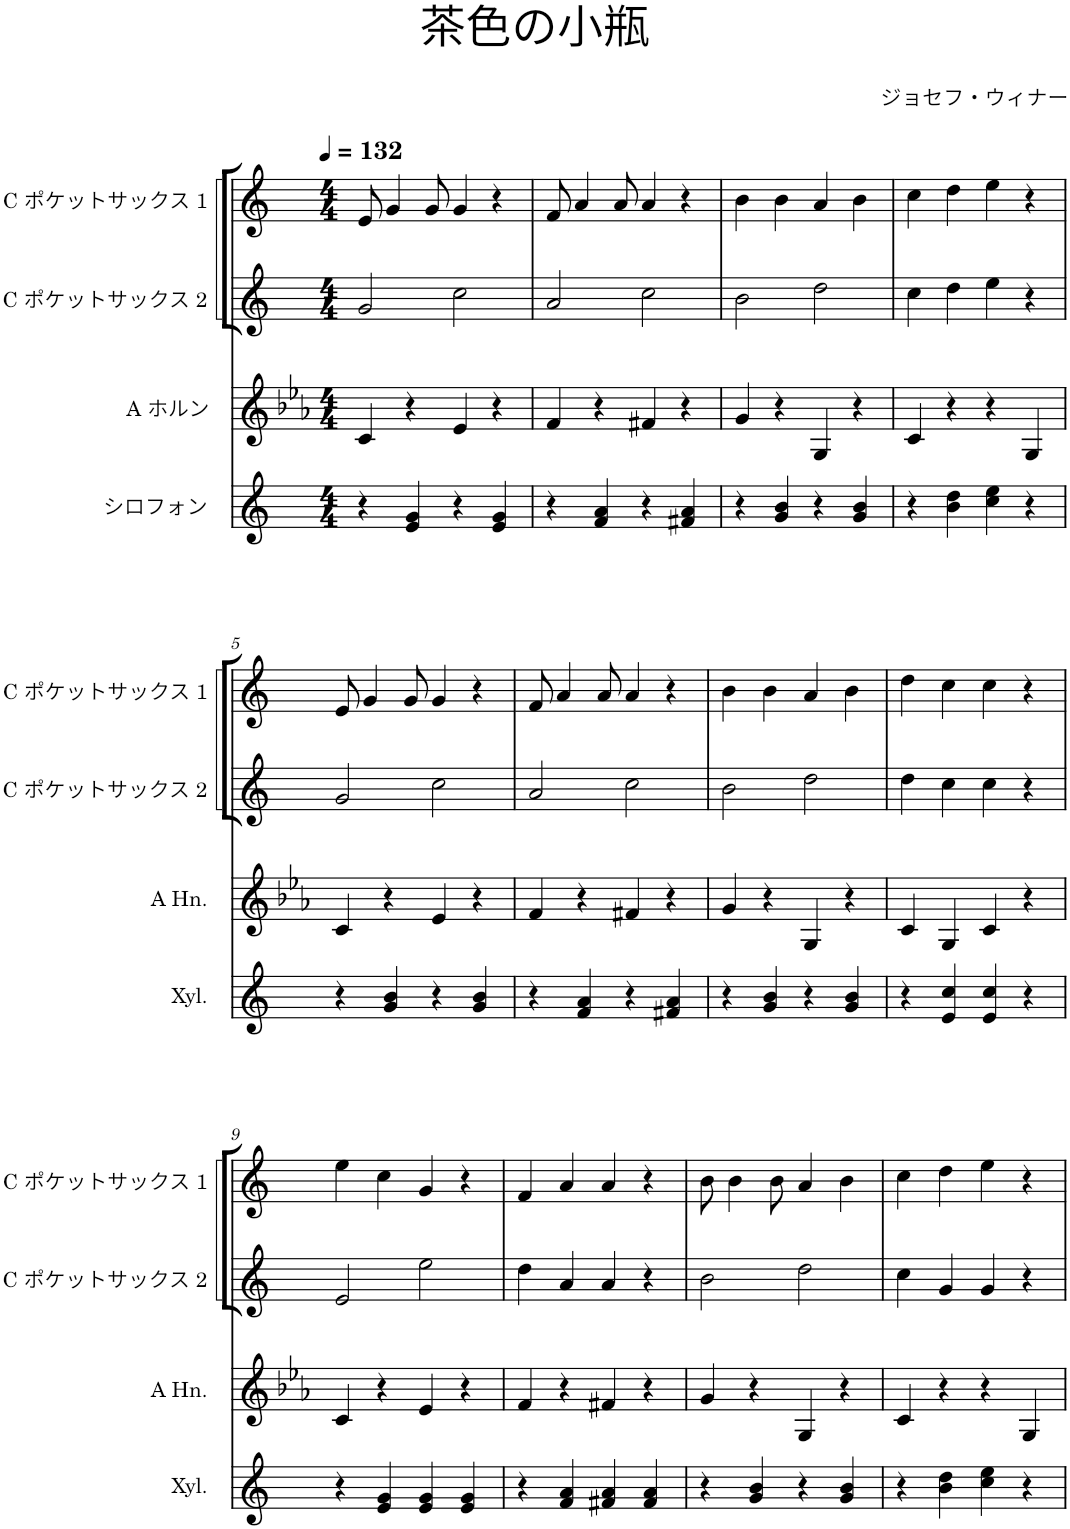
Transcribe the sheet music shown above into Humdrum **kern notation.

**kern	**kern	**kern	**kern
*part4	*part3	*part2	*part1
*staff4	*staff3	*staff2	*staff1
*I"シロフォン	*I"A ホルン	*I"C ポケットサックス 2	*I"C ポケットサックス 1
*	*	*I'C ポケットサックス 2	*I'C ポケットサックス 1
*clefG2	*clefG2	*clefG2	*clefG2
*Trd-7c-12	*Trd2c3	*Trd1c2	*Trd1c2
*k[]	*k[b-e-a-]	*k[]	*k[]
*M4/4	*M4/4	*M4/4	*M4/4
*MM132	*MM132	*MM132	*MM132
=1	=1	=1	=1
4r	4c/	2g/	8e/
.	.	.	4g/
4e/ 4g/	4r	.	.
.	.	.	8g/
4r	4e-/	2cc\	4g/
4e/ 4g/	4r	.	4r
=2	=2	=2	=2
4r	4f/	2a/	8f/
.	.	.	4a/
4f/ 4a/	4r	.	.
.	.	.	8a/
4r	4f#X/	2cc\	4a/
4f#X/ 4a/	4r	.	4r
=3	=3	=3	=3
4r	4g/	2b\	4b\
4g/ 4b/	4r	.	4b\
4r	4G/	2dd\	4a/
4g/ 4b/	4r	.	4b\
=4	=4	=4	=4
4r	4c/	4cc\	4cc\
4b\ 4dd\	4r	4dd\	4dd\
4cc\ 4ee\	4r	4ee\	4ee\
4r	4G/	4r	4r
!!LO:LB:g=z
=5	=5	=5	=5
4r	4c/	2g/	8e/
.	.	.	4g/
4g/ 4b/	4r	.	.
.	.	.	8g/
4r	4e-/	2cc\	4g/
4g/ 4b/	4r	.	4r
=6	=6	=6	=6
4r	4f/	2a/	8f/
.	.	.	4a/
4f/ 4a/	4r	.	.
.	.	.	8a/
4r	4f#X/	2cc\	4a/
4f#X/ 4a/	4r	.	4r
=7	=7	=7	=7
4r	4g/	2b\	4b\
4g/ 4b/	4r	.	4b\
4r	4G/	2dd\	4a/
4g/ 4b/	4r	.	4b\
=8	=8	=8	=8
4r	4c/	4dd\	4dd\
4e/ 4cc/	4G/	4cc\	4cc\
4e/ 4cc/	4c/	4cc\	4cc\
4r	4r	4r	4r
!!LO:LB:g=z
=9	=9	=9	=9
4r	4c/	2e/	4ee\
4e/ 4g/	4r	.	4cc\
4e/ 4g/	4e-/	2ee\	4g/
4e/ 4g/	4r	.	4r
=10	=10	=10	=10
4r	4f/	4dd\	4f/
4f/ 4a/	4r	4a/	4a/
4f#X/ 4a/	4f#X/	4a/	4a/
4f#/ 4a/	4r	4r	4r
=11	=11	=11	=11
4r	4g/	2b\	8b\
.	.	.	4b\
4g/ 4b/	4r	.	.
.	.	.	8b\
4r	4G/	2dd\	4a/
4g/ 4b/	4r	.	4b\
=12	=12	=12	=12
4r	4c/	4cc\	4cc\
4b\ 4dd\	4r	4g/	4dd\
4cc\ 4ee\	4r	4g/	4ee\
4r	4G/	4r	4r
=	=	=	=
*-	*-	*-	*-
